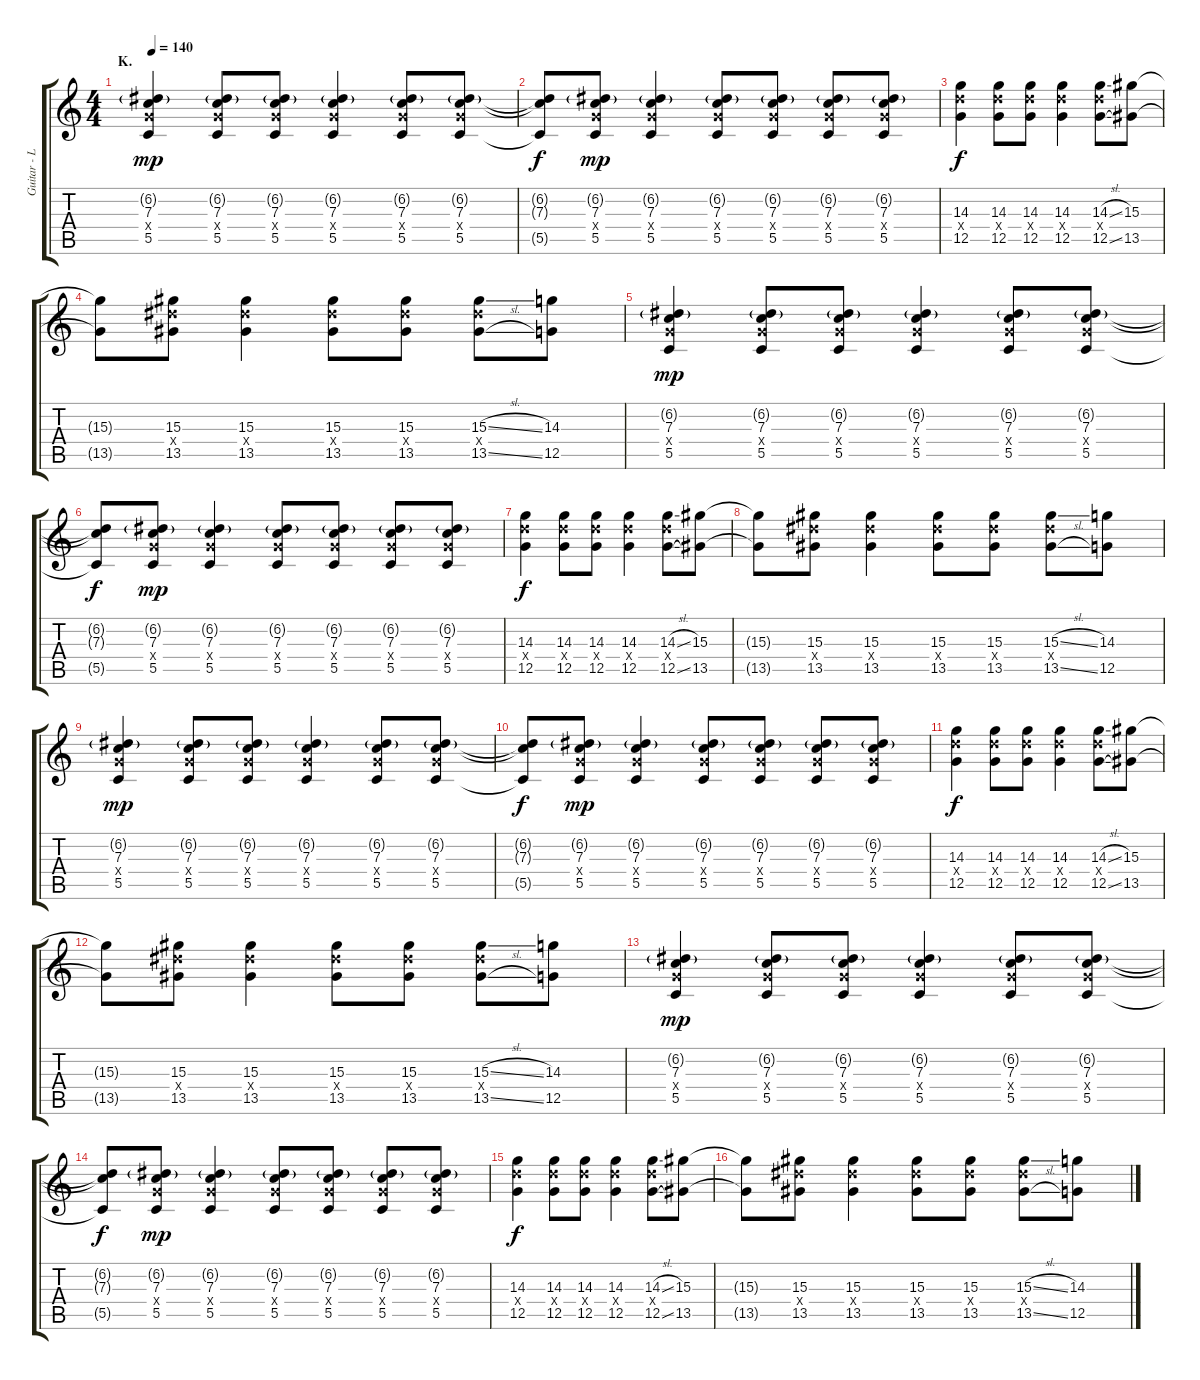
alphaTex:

\track ("Guitar - Left" "Guitar - L") {instrument distortionguitar}
\staff {score tabs}
\tuning (D4 A3 F3 C3 G2 C2) {hide}
\ts (4 4)
\section ("" "K.")
\tempo 140
\clef g2
\ks c
(6.2{g} 7.3 7.4{x} 5.5).4{dy mp} (6.2{g} 7.3 7.4{x} 5.5).8 (6.2{g} 7.3 7.4{x} 5.5).8 (6.2{g} 7.3 7.4{x} 5.5).4 (6.2{g} 7.3 7.4{x} 5.5).8 (6.2{g} 7.3 7.4{x} 5.5).8 |
(6.2{t} 7.3{t} 5.5{t}).8{dy f} (6.2{g} 7.3 7.4{x} 5.5).8{dy mp} (6.2{g} 7.3 7.4{x} 5.5).4 (6.2{g} 7.3 7.4{x} 5.5).8 (6.2{g} 7.3 7.4{x} 5.5).8 (6.2{g} 7.3 7.4{x} 5.5).8 (6.2{g} 7.3 7.4{x} 5.5).8 |
(14.3 14.4{x} 12.5).4{dy f} (14.3 14.4{x} 12.5).8 (14.3 14.4{x} 12.5).8 (14.3 14.4{x} 12.5).4 (14.3{sl} 14.4{x} 12.5{sl}).8 (15.3 13.5).8 |
(15.3{t} 13.5{t}).8 (15.3 15.4{x} 13.5).8 (15.3 15.4{x} 13.5).4 (15.3 15.4{x} 13.5).8 (15.3 15.4{x} 13.5).8 (15.3{sl} 15.4{x} 13.5{sl}).8 (14.3 12.5).8 |
(6.2{g} 7.3 7.4{x} 5.5).4{dy mp} (6.2{g} 7.3 7.4{x} 5.5).8 (6.2{g} 7.3 7.4{x} 5.5).8 (6.2{g} 7.3 7.4{x} 5.5).4 (6.2{g} 7.3 7.4{x} 5.5).8 (6.2{g} 7.3 7.4{x} 5.5).8 |
(6.2{t} 7.3{t} 5.5{t}).8{dy f} (6.2{g} 7.3 7.4{x} 5.5).8{dy mp} (6.2{g} 7.3 7.4{x} 5.5).4 (6.2{g} 7.3 7.4{x} 5.5).8 (6.2{g} 7.3 7.4{x} 5.5).8 (6.2{g} 7.3 7.4{x} 5.5).8 (6.2{g} 7.3 7.4{x} 5.5).8 |
(14.3 14.4{x} 12.5).4{dy f} (14.3 14.4{x} 12.5).8 (14.3 14.4{x} 12.5).8 (14.3 14.4{x} 12.5).4 (14.3{sl} 14.4{x} 12.5{sl}).8 (15.3 13.5).8 |
(15.3{t} 13.5{t}).8 (15.3 15.4{x} 13.5).8 (15.3 15.4{x} 13.5).4 (15.3 15.4{x} 13.5).8 (15.3 15.4{x} 13.5).8 (15.3{sl} 15.4{x} 13.5{sl}).8 (14.3 12.5).8 |
(6.2{g} 7.3 7.4{x} 5.5).4{dy mp} (6.2{g} 7.3 7.4{x} 5.5).8 (6.2{g} 7.3 7.4{x} 5.5).8 (6.2{g} 7.3 7.4{x} 5.5).4 (6.2{g} 7.3 7.4{x} 5.5).8 (6.2{g} 7.3 7.4{x} 5.5).8 |
(6.2{t} 7.3{t} 5.5{t}).8{dy f} (6.2{g} 7.3 7.4{x} 5.5).8{dy mp} (6.2{g} 7.3 7.4{x} 5.5).4 (6.2{g} 7.3 7.4{x} 5.5).8 (6.2{g} 7.3 7.4{x} 5.5).8 (6.2{g} 7.3 7.4{x} 5.5).8 (6.2{g} 7.3 7.4{x} 5.5).8 |
(14.3 14.4{x} 12.5).4{dy f} (14.3 14.4{x} 12.5).8 (14.3 14.4{x} 12.5).8 (14.3 14.4{x} 12.5).4 (14.3{sl} 14.4{x} 12.5{sl}).8 (15.3 13.5).8 |
(15.3{t} 13.5{t}).8 (15.3 15.4{x} 13.5).8 (15.3 15.4{x} 13.5).4 (15.3 15.4{x} 13.5).8 (15.3 15.4{x} 13.5).8 (15.3{sl} 15.4{x} 13.5{sl}).8 (14.3 12.5).8 |
(6.2{g} 7.3 7.4{x} 5.5).4{dy mp} (6.2{g} 7.3 7.4{x} 5.5).8 (6.2{g} 7.3 7.4{x} 5.5).8 (6.2{g} 7.3 7.4{x} 5.5).4 (6.2{g} 7.3 7.4{x} 5.5).8 (6.2{g} 7.3 7.4{x} 5.5).8 |
(6.2{t} 7.3{t} 5.5{t}).8{dy f} (6.2{g} 7.3 7.4{x} 5.5).8{dy mp} (6.2{g} 7.3 7.4{x} 5.5).4 (6.2{g} 7.3 7.4{x} 5.5).8 (6.2{g} 7.3 7.4{x} 5.5).8 (6.2{g} 7.3 7.4{x} 5.5).8 (6.2{g} 7.3 7.4{x} 5.5).8 |
(14.3 14.4{x} 12.5).4{dy f} (14.3 14.4{x} 12.5).8 (14.3 14.4{x} 12.5).8 (14.3 14.4{x} 12.5).4 (14.3{sl} 14.4{x} 12.5{sl}).8 (15.3 13.5).8 |
(15.3{t} 13.5{t}).8 (15.3 15.4{x} 13.5).8 (15.3 15.4{x} 13.5).4 (15.3 15.4{x} 13.5).8 (15.3 15.4{x} 13.5).8 (15.3{sl} 15.4{x} 13.5{sl}).8 (14.3 12.5).8
